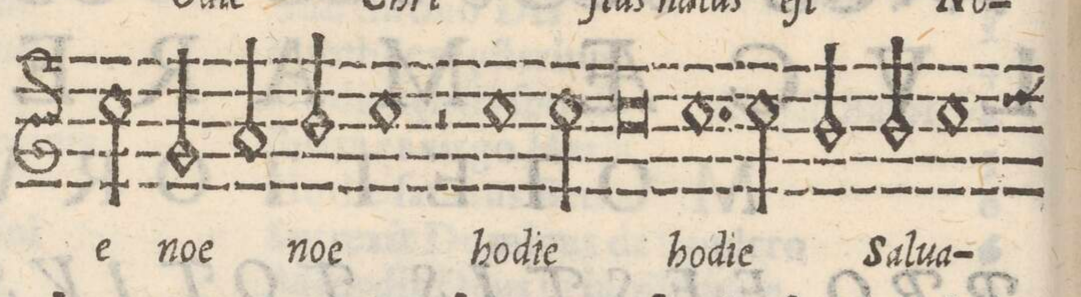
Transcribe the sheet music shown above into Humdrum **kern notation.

**kern	**text
*I"CANTVS	*
*clefG2	*
*k[]	*
*met(C|)	*
*M2/1	*
2dd\	No-
*custos:cc	*
2cc\	-e
2g/	no-
=7-	=7-
2a/	-e
2b/	no-
1cc	-e
=8-	=8-
2r	.
1cc	ho-
2cc\	-di-
=9-	=9-
0cc	-e
=10-	=10-
1.cc	ho-
2cc\	-di-
=11-	=11-
2b/	-e
2b/	Sal-
1cc	-ua-
*custos:dd	*
=12-	=12-
*-	*-
